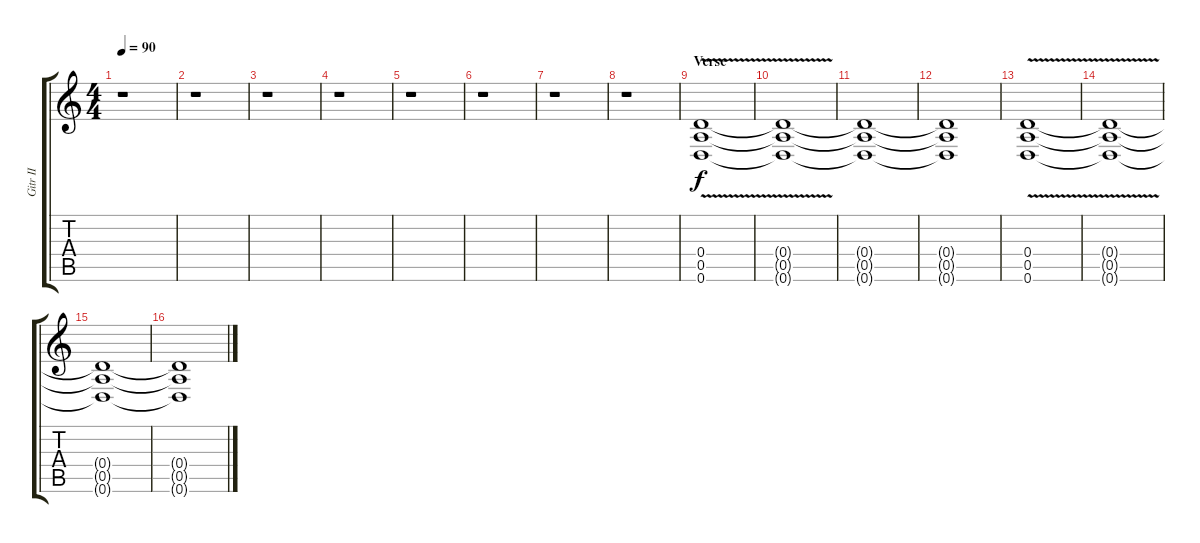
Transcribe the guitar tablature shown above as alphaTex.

\track ("Gitr II" "Gitr II") {instrument electricguitarclean}
\staff {score tabs}
\tuning (E4 B3 G3 D3 A2 D2) {hide}
\ts (4 4)
\tempo 90
\clef g2
\ks c
r.1{dy f instrument electricguitarclean} |
r.1 |
r.1 |
r.1 |
r.1 |
r.1 |
r.1 |
r.1 |
\section ("" "Verse")
(0.4{v} 0.5{v} 0.6{v}).1 |
(0.4{t} 0.5{t} 0.6{t}).1 |
(0.4{t} 0.5{t} 0.6{t}).1 |
(0.4{t} 0.5{t} 0.6{t}).1 |
(0.4{v} 0.5{v} 0.6{v}).1 |
(0.4{t} 0.5{t} 0.6{t}).1 |
(0.4{t} 0.5{t} 0.6{t}).1 |
(0.4{t} 0.5{t} 0.6{t}).1
